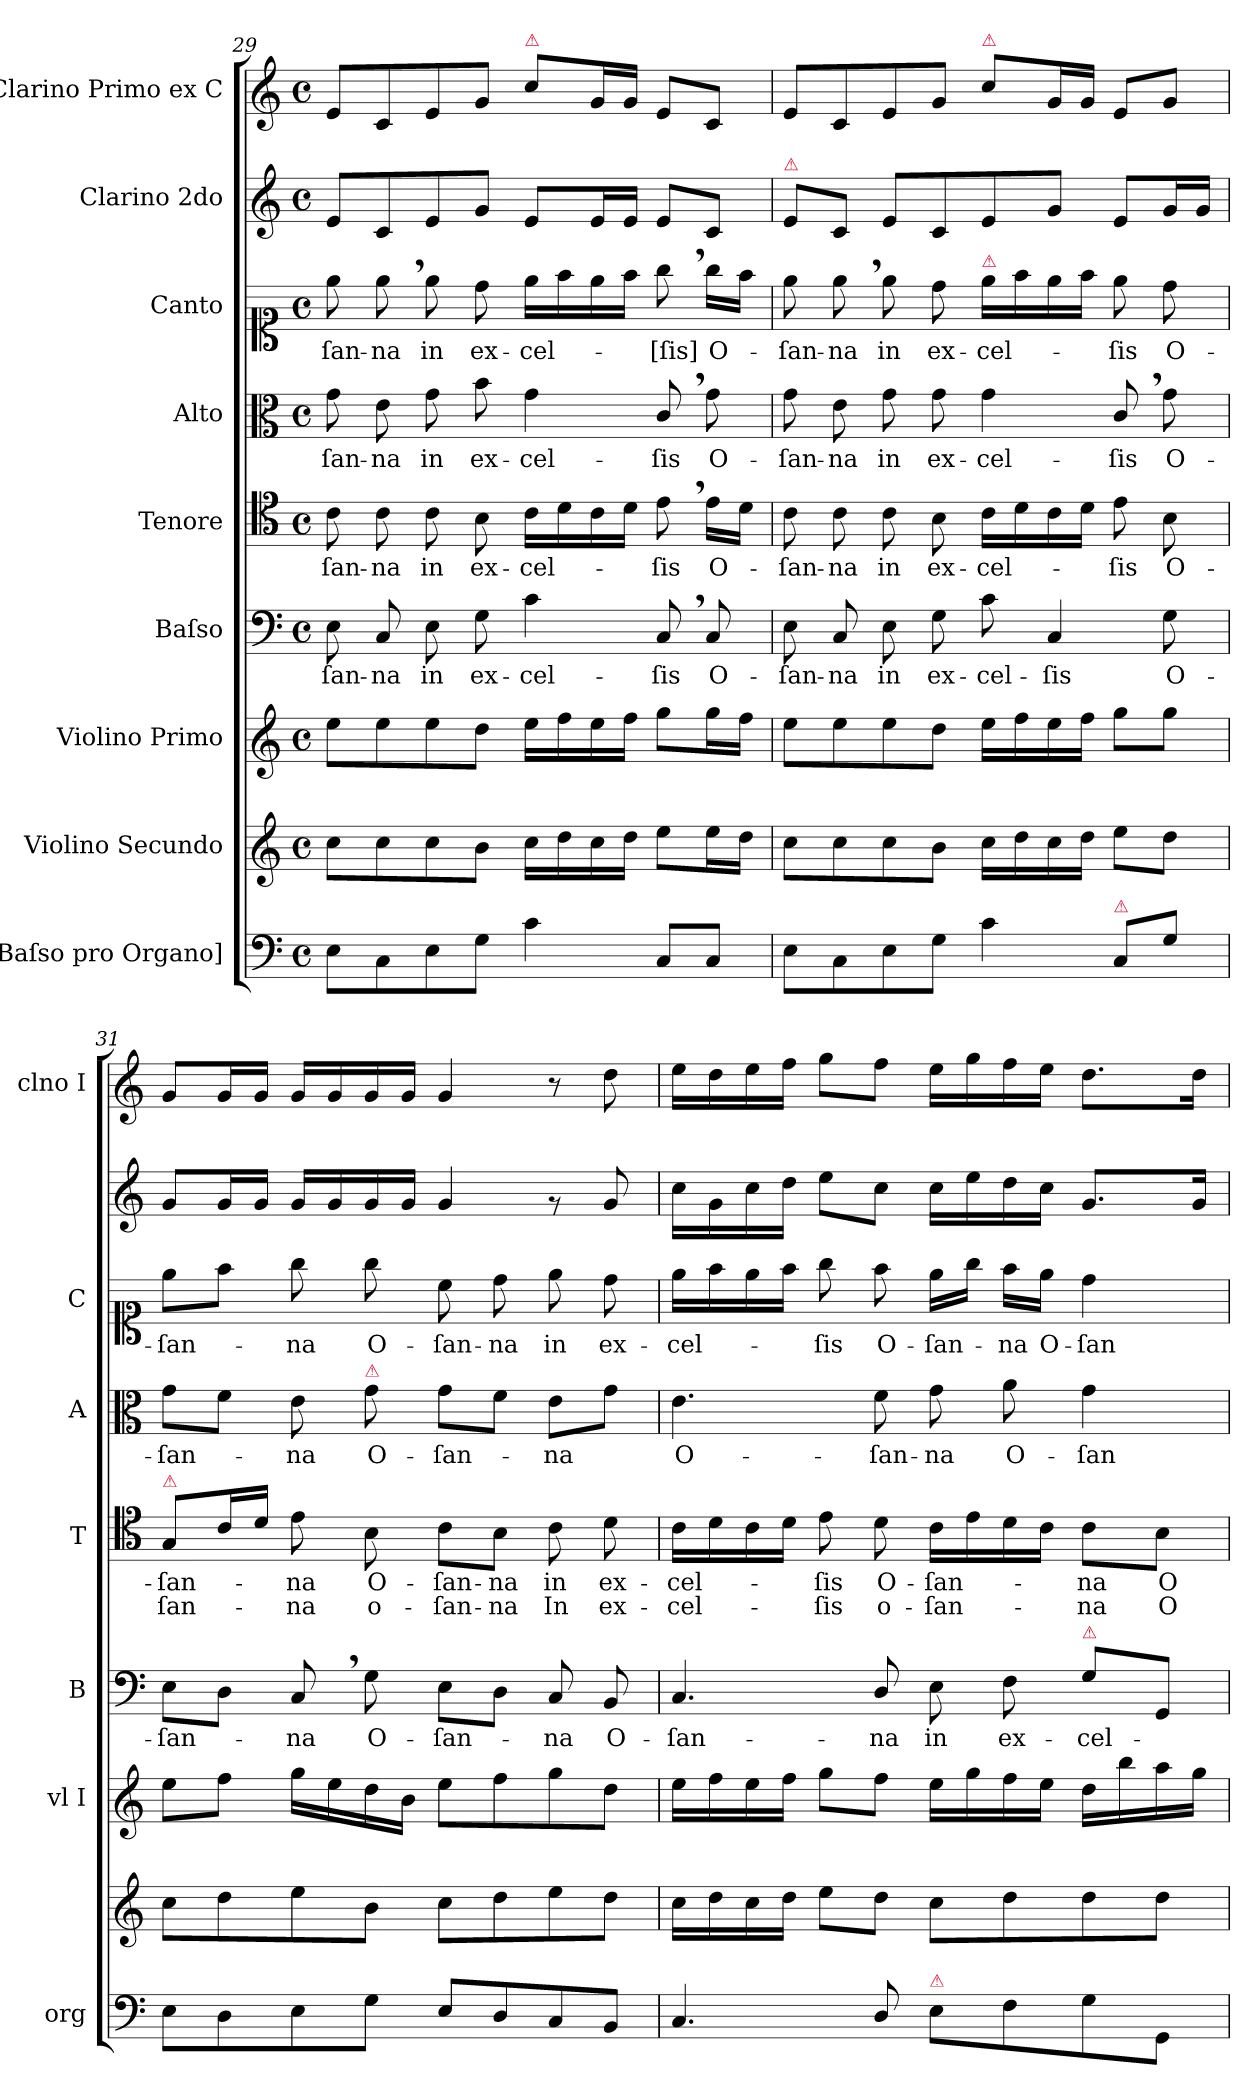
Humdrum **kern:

**kern	**kern	**kern	**kern	**text	**kern	**text	**text	**kern	**text	**kern	**text	**kern	**kern
*part9	*part8	*part7	*part6	*part6	*part5	*part5	*part5	*part4	*part4	*part3	*part3	*part2	*part1
*staff9	*staff8	*staff7	*staff6	*staff6	*staff5	*staff5	*staff5	*staff4	*staff4	*staff3	*staff3	*staff2	*staff1
*I"[Baſso pro Organo]	*I"Violino Secundo	*I"Violino Primo	*I"Baſso	*	*I"Tenore	*	*	*I"Alto	*	*I"Canto	*	*I"Clarino 2do	*I"Clarino Primo ex C
*I'org	*	*I'vl I	*I'B	*	*I'T	*	*	*I'A	*	*I'C	*	*	*I'clno I
*clefF4	*clefG2	*clefG2	*clefF4	*	*clefC4	*	*	*clefC3	*	*clefC1	*	*clefG2	*clefG2
*k[]	*k[]	*k[]	*k[]	*	*k[]	*	*	*k[]	*	*k[]	*	*k[]	*k[]
*C:	*C:	*C:	*C:	*	*C:	*	*	*C:	*	*C:	*	*C:	*C:
*M4/4	*M4/4	*M4/4	*M4/4	*	*M4/4	*	*	*M4/4	*	*M4/4	*	*M4/4	*M4/4
*met(c)	*met(c)	*met(c)	*met(c)	*	*met(c)	*	*	*met(c)	*	*met(c)	*	*met(c)	*met(c)
=29	=29	=29	=29	=29	=29	=29	=29	=29	=29	=29	=29	=29	=29
!	!	!	!	!	!	!	!	!	!LO:LY:i	!	!	!	!
8E\L	8cc\L	8ee\L	8E\	-ſan-	8c\	-ſan-	.	8g\	-ſan-	8ee\	-ſan-	8e/L	8e/L
!	!	!	!	!	!	!	!	!	!LO:LY:i	!	!	!	!
8C\	8cc\	8ee\	8C/	-na	8c\	-na	.	8e\	-na	8ee,<\	-na	8c/	8c/
!	!	!	!	!	!	!	!	!	!LO:LY:i	!	!	!	!
8E\	8cc\	8ee\	8E\	in	8c\	in	.	8g\	in	8ee\	in	8e/	8e/
!	!	!	!	!	!	!	!	!	!LO:LY:i	!	!	!	!
8G\J	8b\J	8dd\J	8G\	ex-	8B\	ex-	.	8b\	ex-	8dd\	ex-	8g/J	8g/J
!	!	!	!	!	!	!	!	!	!	!	!	!	!LO:TX:a:color=crimson:t=⚠
!	!	!	!	!	!	!	!	!	!LO:LY:i	!	!	!	!
4c\	16cc\LL	16ee\LL	4c\	-cel-	16c\LL	-cel-	.	4g\	-cel-	16ee\LL	-cel-	8e/L	8cc\L
.	16dd\	16ff\	.	.	16d\	.	.	.	.	16ff\	.	.	.
.	16cc\	16ee\	.	.	16c\	.	.	.	.	16ee\	.	16e/L	16g/L
.	16dd\JJ	16ff\JJ	.	.	16d\JJ	.	.	.	.	16ff\JJ	.	16e/JJ	16g/JJ
!	!	!	!	!	!	!	!	!	!LO:LY:i	!	!	!	!
8C/L	8ee\L	8gg\L	8C,</	-ſis	8e,<\	-ſis	.	8c,</	-ſis	8gg,<\	[ſis]	8e/L	8e/L
8C/J	16ee\L	16gg\L	8C/	O-	16e\LL	O-	.	8g\	O-	16gg\LL	O-	8c/J	8c/J
.	16dd\JJ	16ff\JJ	.	.	16d\JJ	.	.	.	.	16ff\JJ	.	.	.
=30	=30	=30	=30	=30	=30	=30	=30	=30	=30	=30	=30	=30	=30
!	!	!	!	!	!	!	!	!	!	!	!	!LO:TX:a:color=crimson:t=⚠	!
8E\L	8cc\L	8ee\L	8E\	-ſan-	8c\	-ſan-	.	8g\	-ſan-	8ee\	-ſan-	8e/L	8e/L
8C\	8cc\	8ee\	8C/	-na	8c\	-na	.	8e\	-na	8ee,<\	-na	8c/J	8c/
!	!	!	!	!	!	!	!	!	!LO:LY:i	!	!	!	!
8E\	8cc\	8ee\	8E\	in	8c\	in	.	8g\	in	8ee\	in	8e/L	8e/
!	!	!	!	!	!	!	!	!	!LO:LY:i	!	!	!	!
8G\J	8b\J	8dd\J	8G\	ex-	8B\	ex-	.	8g\	ex-	8dd\	ex-	8c/	8g/J
!	!	!	!	!	!	!	!	!	!	!	!	!	!LO:TX:a:color=crimson:t=⚠
!	!	!	!	!	!	!	!	!	!	!LO:TX:a:color=crimson:t=⚠	!	!	!
!	!	!	!	!	!	!	!	!	!LO:LY:i	!	!LO:LY:i	!	!
4c\	16cc\LL	16ee\LL	8c\	-cel-	16c\LL	-cel-	.	4g\	-cel-	16ee\LL	-cel-	8e/	8cc\L
.	16dd\	16ff\	.	.	16d\	.	.	.	.	16ff\	.	.	.
.	16cc\	16ee\	4C/	-ſis	16c\	.	.	.	.	16ee\	.	8g/J	16g/L
.	16dd\JJ	16ff\JJ	.	.	16d\JJ	.	.	.	.	16ff\JJ	.	.	16g/JJ
!LO:TX:a:color=crimson:t=⚠	!	!	!	!	!	!	!	!	!	!	!	!	!
!	!	!	!	!	!	!	!	!	!LO:LY:i	!	!LO:LY:i	!	!
8C/L	8ee\L	8gg\L	.	.	8e\	-ſis	.	8c,</	-ſis	8ee\	-ſis	8e/L	8e/L
!	!	!	!	!	!	!	!	!	!	!	!LO:LY:i	!	!
8G\J	8dd\J	8gg\J	8G\	O-	8B\	O-	.	8g\	O-	8dd\	O-	16g/L	8g/J
.	.	.	.	.	.	.	.	.	.	.	.	16g/JJ	.
=31	=31	=31	=31	=31	=31	=31	=31	=31	=31	=31	=31	=31	=31
!	!	!	!	!	!LO:TX:a:color=crimson:t=⚠	!	!	!	!	!	!	!	!
!	!	!	!	!	!	!LO:LY:i	!	!	!	!	!LO:LY:i	!	!
8E\L	8cc\L	8ee\L	8E\L	-ſan-	8G/L	-ſan-	ſan-	8g\L	-ſan-	8ee\L	-ſan-	8g/L	8g/L
8D\	8dd\	8ff\J	8D\J	.	16c/L	.	.	8f\J	.	8ff\J	.	16g/L	16g/L
.	.	.	.	.	16d/JJ	.	.	.	.	.	.	16g/JJ	16g/JJ
!	!	!	!	!	!	!LO:LY:i	!	!	!	!	!LO:LY:i	!	!
8E\	8ee\	16gg\LL	8C,</	-na	8e\	-na	-na	8e\	-na	8gg\	-na	16g/LL	16g/LL
.	.	16ee\	.	.	.	.	.	.	.	.	.	16g/	16g/
!	!	!	!	!	!	!	!	!LO:TX:a:color=crimson:t=⚠	!	!	!	!	!
!	!	!	!	!LO:LY:i	!	!LO:LY:i	!	!	!LO:LY:i	!	!LO:LY:i	!	!
8G\J	8b\J	16dd\	8G\	O-	8B\	O-	o-	8g\	O-	8gg\	O-	16g/	16g/
.	.	16b\JJ	.	.	.	.	.	.	.	.	.	16g/JJ	16g/JJ
!	!	!	!	!LO:LY:i	!	!LO:LY:i	!	!	!LO:LY:i	!	!LO:LY:i	!	!
8E/L	8cc\L	8ee\L	8E\L	-ſan-	8c\L	-ſan-	-ſan-	8g\L	-ſan-	8cc\	-ſan-	4g/	4g/
!	!	!	!	!	!	!LO:LY:i	!	!	!	!	!LO:LY:i	!	!
8D/	8dd\	8ff\	8D\J	.	8B\J	-na	-na	8f\J	.	8dd\	-na	.	.
!	!	!	!	!LO:LY:i	!	!LO:LY:i	!	!	!LO:LY:i	!	!LO:LY:i	!	!
8C/	8ee\	8gg\	8C/	-na	8c\	in	In	8e\L	-na	8ee\	in	8rg	8r
!	!	!	!	!LO:LY:i	!	!LO:LY:i	!	!	!	!	!LO:LY:i	!	!
8BB/J	8dd\J	8dd\J	8BB/	O-	8d\	ex-	ex-	8g\J	.	8dd\	ex-	8g/	8dd\
=32	=32	=32	=32	=32	=32	=32	=32	=32	=32	=32	=32	=32	=32
!	!	!	!	!LO:LY:i	!	!LO:LY:i	!	!	!LO:LY:i	!	!LO:LY:i	!	!
4.C/	16cc\LL	16ee\LL	4.C/	-ſan-	16c\LL	-cel-	-cel-	4.e\	O-	16ee\LL	-cel-	16cc\LL	16ee\LL
.	16dd\	16ff\	.	.	16d\	.	.	.	.	16ff\	.	16g\	16dd\
.	16cc\	16ee\	.	.	16c\	.	.	.	.	16ee\	.	16cc\	16ee\
.	16dd\JJ	16ff\JJ	.	.	16d\JJ	.	.	.	.	16ff\JJ	.	16dd\JJ	16ff\JJ
!	!	!	!	!	!	!LO:LY:i	!	!	!	!	!LO:LY:i	!	!
.	8ee\L	8gg\L	.	.	8e\	-ſis	-ſis	.	.	8gg\	-ſis	8ee\L	8gg\L
!	!	!	!	!LO:LY:i	!	!LO:LY:i	!	!	!LO:LY:i	!	!LO:LY:i	!	!
8D/	8dd\J	8ff\J	8D/	-na	8d\	O-	o-	8f\	-ſan-	8ff\	O-	8cc\J	8ff\J
!LO:TX:a:color=crimson:t=⚠	!	!	!	!	!	!	!	!	!	!	!	!	!
!	!	!	!	!	!	!LO:LY:i	!	!	!LO:LY:i	!	!LO:LY:i	!	!
8E\L	8cc\L	16ee\LL	8E\	in	16c\LL	-ſan-	-ſan-	8g\	-na	16ee\LL	-ſan-	16cc\LL	16ee\LL
.	.	16gg\	.	.	16e\	.	.	.	.	16gg\JJ	.	16ee\	16gg\
!	!	!	!	!	!	!	!	!	!LO:LY:i	!	!LO:LY:i	!	!
8F\	8dd\	16ff\	8F\	ex-	16d\	.	.	8a\	O-	16ff\LL	-na	16dd\	16ff\
!	!	!	!	!	!	!	!	!	!	!	!LO:LY:i	!	!
.	.	16ee\JJ	.	.	16c\JJ	.	.	.	.	16ee\JJ	O-	16cc\JJ	16ee\JJ
!	!	!	!LO:TX:a:color=crimson:t=⚠	!	!	!	!	!	!	!	!	!	!
!	!	!	!	!	!	!LO:LY:i	!	!	!LO:LY:i	!	!LO:LY:i	!	!
8G\	8dd\	16dd\LL	8G\L	-cel-	8c\L	-na	-na	4g\	-ſan-	4dd\	-ſan-	8.g/L	8.dd\L
.	.	16bb\	.	.	.	.	.	.	.	.	.	.	.
!	!	!	!	!	!	!LO:LY:i	!	!	!	!	!	!	!
8GG/J	8dd\J	16aa\	8GG/J	.	8B\J	O-	O-	.	.	.	.	.	.
.	.	16gg\JJ	.	.	.	.	.	.	.	.	.	16g/Jk	16dd\Jk
=	=	=	=	=	=	=	=	=	=	=	=	=	=
*-	*-	*-	*-	*-	*-	*-	*-	*-	*-	*-	*-	*-	*-
